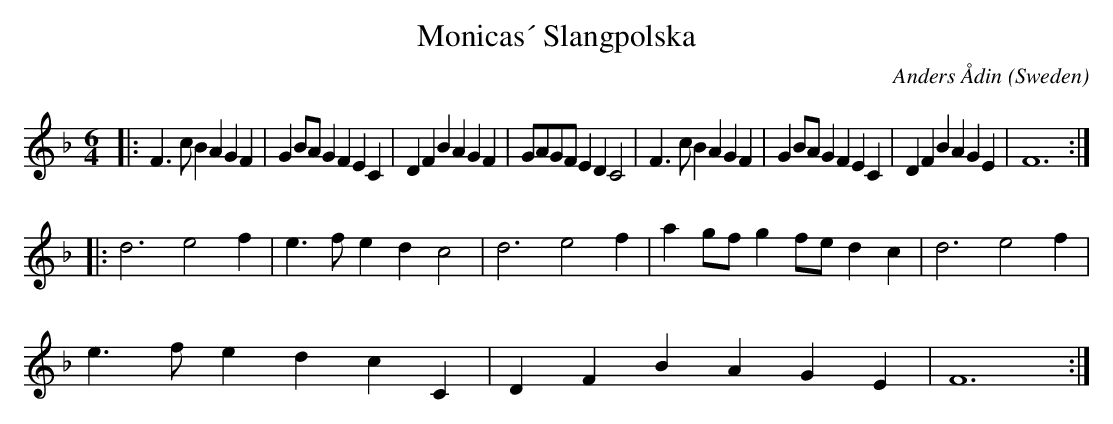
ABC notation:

X:1
T:Monicas´ Slangpolska
C:Anders Ådin
M:6/4
O:Sweden
K:F
|: F3c B2A2 G2F2|G2BA G2F2 E2C2|D2F2 B2A2 G2F2|GAGF E2D2 C4|F3c B2A2 G2F2|G2BA G2F2 E2C2|D2F2 B2A2 G2E2|F12:|
|:d6e4f2|e3f e2d2 c4|d6e4f2|a2gf g2fe d2c2| d6e4f2|
e3f e2d2 c2C2| D2F2 B2A2 G2E2| F12:|
